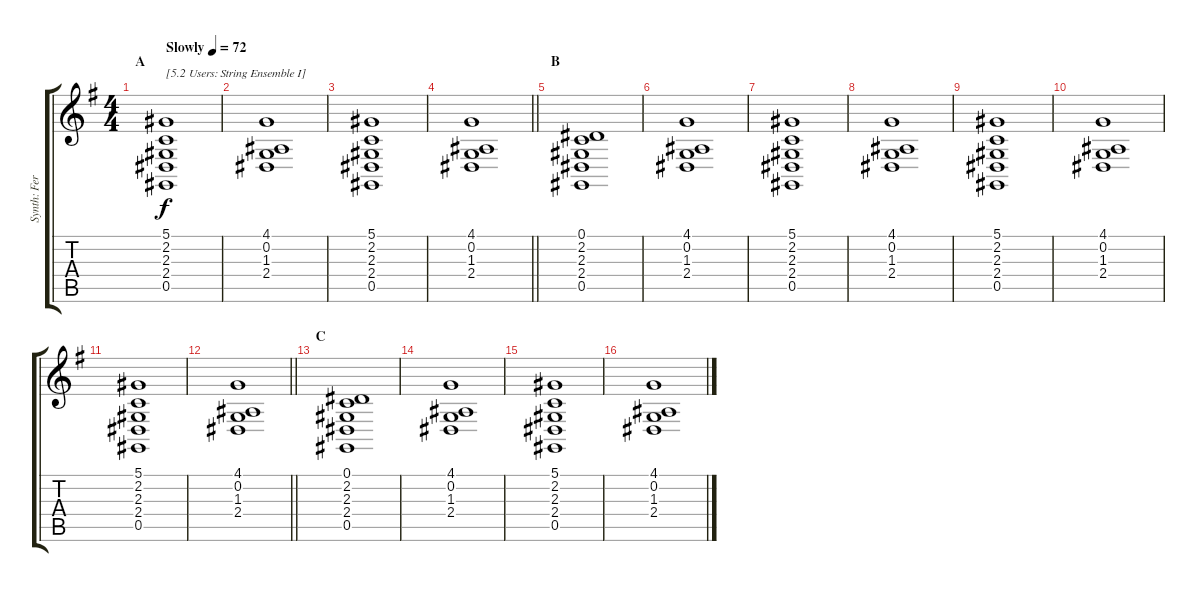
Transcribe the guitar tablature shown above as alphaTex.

\track ("Synth: Ferdy" "Synth: Fer") {instrument stringensemble1}
\staff {score tabs}
\tuning (Eb4 Bb3 Gb3 Db3 Ab2 Eb2) {hide}
\ts (4 4)
\section ("" "A")
\tempo (72 "Slowly")
\clef g2
\ks g
(5.1 2.2 2.3 2.4 0.5).1{txt "[5.2 Users: String Ensemble I]" dy f instrument stringensemble1} |
(4.1 0.2 1.3 2.4).1 |
(5.1 2.2 2.3 2.4 0.5).1 |
\barLineRight lightlight
(4.1 0.2 1.3 2.4).1 |
\section ("" "B")
(0.1 2.2 2.3 2.4 0.5).1 |
(4.1 0.2 1.3 2.4).1 |
(5.1 2.2 2.3 2.4 0.5).1 |
(4.1 0.2 1.3 2.4).1 |
(5.1 2.2 2.3 2.4 0.5).1 |
(4.1 0.2 1.3 2.4).1 |
(5.1 2.2 2.3 2.4 0.5).1 |
\barLineRight lightlight
(4.1 0.2 1.3 2.4).1 |
\section ("" "C")
(0.1 2.2 2.3 2.4 0.5).1 |
(4.1 0.2 1.3 2.4).1 |
(5.1 2.2 2.3 2.4 0.5).1 |
(4.1 0.2 1.3 2.4).1
